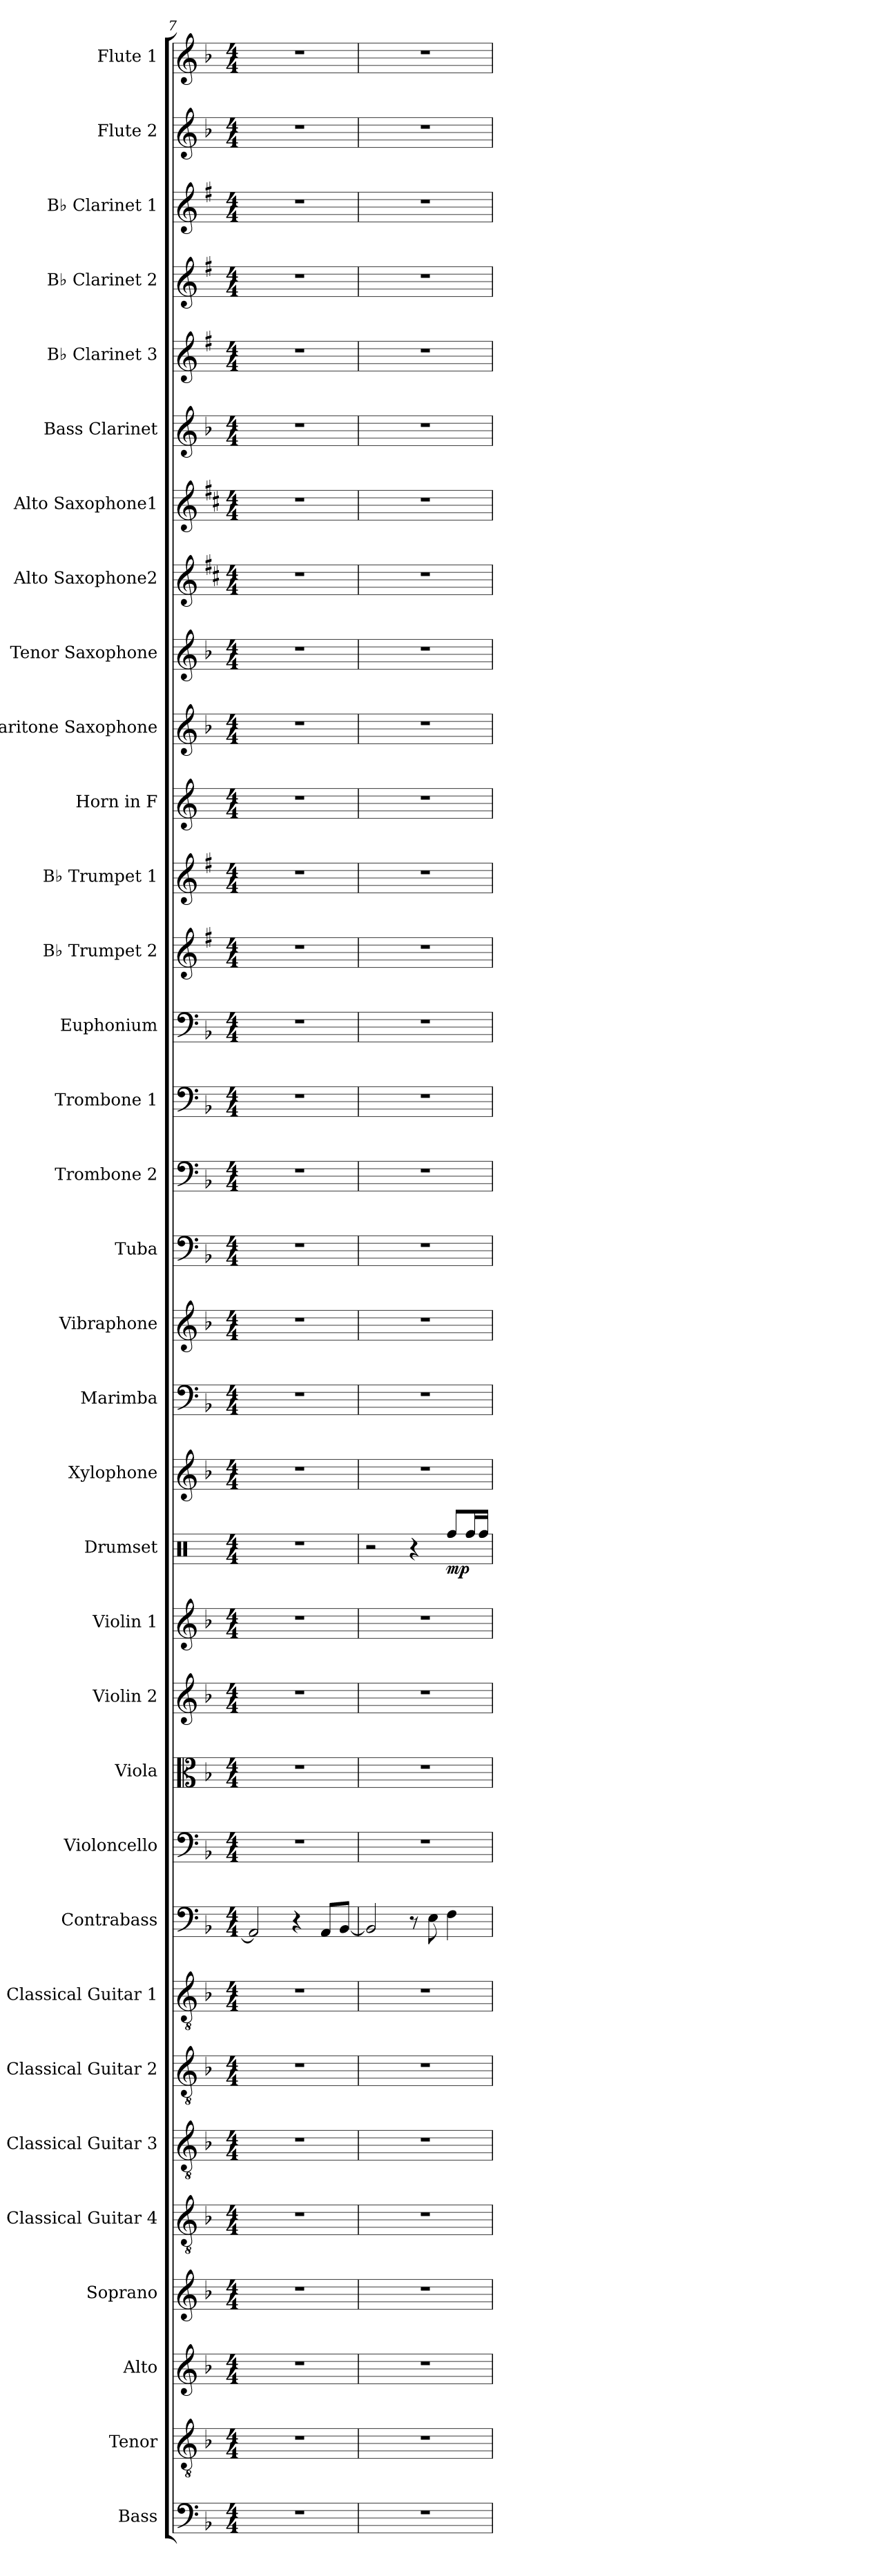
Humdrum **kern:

**kern	**kern	**kern	**kern	**kern	**kern	**kern	**kern	**kern	**kern	**kern	**kern	**kern	**kern	**dynam	**kern	**kern	**kern	**kern	**kern	**kern	**kern	**kern	**kern	**kern	**kern	**kern	**kern	**kern	**kern	**kern	**kern	**kern	**kern	**kern
*part34	*part33	*part32	*part31	*part30	*part29	*part28	*part27	*part26	*part25	*part24	*part23	*part22	*part21	*part21	*part20	*part19	*part18	*part17	*part16	*part15	*part14	*part13	*part12	*part11	*part10	*part9	*part8	*part7	*part6	*part5	*part4	*part3	*part2	*part1
*staff34	*staff33	*staff32	*staff31	*staff30	*staff29	*staff28	*staff27	*staff26	*staff25	*staff24	*staff23	*staff22	*staff21	*staff21	*staff20	*staff19	*staff18	*staff17	*staff16	*staff15	*staff14	*staff13	*staff12	*staff11	*staff10	*staff9	*staff8	*staff7	*staff6	*staff5	*staff4	*staff3	*staff2	*staff1
*I"Bass	*I"Tenor	*I"Alto	*I"Soprano	*I"Classical Guitar 4	*I"Classical Guitar 3	*I"Classical Guitar 2	*I"Classical Guitar 1	*I"Contrabass	*I"Violoncello	*I"Viola	*I"Violin 2	*I"Violin 1	*I"Drumset	*	*I"Xylophone	*I"Marimba	*I"Vibraphone	*I"Tuba	*I"Trombone 2	*I"Trombone 1	*I"Euphonium	*I"B♭ Trumpet 2	*I"B♭ Trumpet 1	*I"Horn in F	*I"Baritone Saxophone	*I"Tenor Saxophone	*I"Alto Saxophone2	*I"Alto Saxophone1	*I"Bass Clarinet	*I"B♭ Clarinet 3	*I"B♭ Clarinet 2	*I"B♭ Clarinet 1	*I"Flute 2	*I"Flute 1
*I'B.	*I'T.	*I'A.	*I'S.	*I'Guit.	*I'Guit.	*I'Guit.	*I'Guit.	*I'Cb.	*I'Vc.	*I'Vla.	*I'Vln. 2	*I'Vln. 1	*I'Drs.	*	*I'Xyl.	*I'Mrm.	*I'Vib.	*I'Tba.	*I'Tbn. 2	*I'Tbn. 1	*I'Euph.	*I'B♭ Tpt. 2	*I'B♭ Tpt. 1	*	*I'Bar. Sax.	*I'T. Sax.	*I'A. Sax.	*I'A. Sax.	*I'B. Cl.	*I'B♭ Cl. 3	*I'B♭ Cl. 2	*I'B♭ Cl. 1	*I'Fl. 2	*I'Fl. 1
*clefF4	*clefGv2	*clefG2	*clefG2	*clefGv2	*clefGv2	*clefGv2	*clefGv2	*clefF4	*clefF4	*clefC3	*clefG2	*clefG2	*clefX	*	*clefG2	*clefF4	*clefG2	*clefF4	*clefF4	*clefF4	*clefF4	*clefG2	*clefG2	*clefG2	*clefG2	*clefG2	*clefG2	*clefG2	*clefG2	*clefG2	*clefG2	*clefG2	*clefG2	*clefG2
*	*	*	*	*	*	*	*	*ITrd7c12	*	*	*	*	*	*	*ITrd-7c-12	*	*	*	*	*	*	*ITrd1c2	*ITrd1c2	*ITrd4c7	*ITrd12c21	*ITrd8c14	*ITrd5c9	*ITrd5c9	*ITrd8c14	*ITrd1c2	*ITrd1c2	*ITrd1c2	*	*
*k[b-]	*k[b-]	*k[b-]	*k[b-]	*k[b-]	*k[b-]	*k[b-]	*k[b-]	*k[b-]	*k[b-]	*k[b-]	*k[b-]	*k[b-]	*k[]	*	*k[b-]	*k[b-]	*k[b-]	*k[b-]	*k[b-]	*k[b-]	*k[b-]	*k[b-]	*k[b-]	*k[b-]	*k[b-]	*k[b-]	*k[b-]	*k[b-]	*k[b-]	*k[b-]	*k[b-]	*k[b-]	*k[b-]	*k[b-]
*M4/4	*M4/4	*M4/4	*M4/4	*M4/4	*M4/4	*M4/4	*M4/4	*M4/4	*M4/4	*M4/4	*M4/4	*M4/4	*M4/4	*	*M4/4	*M4/4	*M4/4	*M4/4	*M4/4	*M4/4	*M4/4	*M4/4	*M4/4	*M4/4	*M4/4	*M4/4	*M4/4	*M4/4	*M4/4	*M4/4	*M4/4	*M4/4	*M4/4	*M4/4
=7	=7	=7	=7	=7	=7	=7	=7	=7	=7	=7	=7	=7	=7	=7	=7	=7	=7	=7	=7	=7	=7	=7	=7	=7	=7	=7	=7	=7	=7	=7	=7	=7	=7	=7
1r	1r	1r	1r	1r	1r	1r	1r	2AAA/]	1r	1r	1r	1r	1r	.	1r	1r	1r	1r	1r	1r	1r	1r	1r	1r	1r	1r	1r	1r	1r	1r	1r	1r	1r	1r
.	.	.	.	.	.	.	.	4r	.	.	.	.	.	.	.	.	.	.	.	.	.	.	.	.	.	.	.	.	.	.	.	.	.	.
.	.	.	.	.	.	.	.	8AAA/L	.	.	.	.	.	.	.	.	.	.	.	.	.	.	.	.	.	.	.	.	.	.	.	.	.	.
.	.	.	.	.	.	.	.	[8BBB-/J	.	.	.	.	.	.	.	.	.	.	.	.	.	.	.	.	.	.	.	.	.	.	.	.	.	.
=8	=8	=8	=8	=8	=8	=8	=8	=8	=8	=8	=8	=8	=8	=8	=8	=8	=8	=8	=8	=8	=8	=8	=8	=8	=8	=8	=8	=8	=8	=8	=8	=8	=8	=8
1r	1r	1r	1r	1r	1r	1r	1r	2BBB-/]	1r	1r	1r	1r	2r	.	1r	1r	1r	1r	1r	1r	1r	1r	1r	1r	1r	1r	1r	1r	1r	1r	1r	1r	1r	1r
.	.	.	.	.	.	.	.	8r	.	.	.	.	4r	.	.	.	.	.	.	.	.	.	.	.	.	.	.	.	.	.	.	.	.	.
.	.	.	.	.	.	.	.	8EE\	.	.	.	.	.	.	.	.	.	.	.	.	.	.	.	.	.	.	.	.	.	.	.	.	.	.
!	!	!	!	!	!	!	!	!	!	!	!	!	!	!LO:DY:b	!	!	!	!	!	!	!	!	!	!	!	!	!	!	!	!	!	!	!	!
.	.	.	.	.	.	.	.	4FF\	.	.	.	.	8Rff/L	mp	.	.	.	.	.	.	.	.	.	.	.	.	.	.	.	.	.	.	.	.
.	.	.	.	.	.	.	.	.	.	.	.	.	16Rff/L	.	.	.	.	.	.	.	.	.	.	.	.	.	.	.	.	.	.	.	.	.
.	.	.	.	.	.	.	.	.	.	.	.	.	16Rff/JJ	.	.	.	.	.	.	.	.	.	.	.	.	.	.	.	.	.	.	.	.	.
=	=	=	=	=	=	=	=	=	=	=	=	=	=	=	=	=	=	=	=	=	=	=	=	=	=	=	=	=	=	=	=	=	=	=
*-	*-	*-	*-	*-	*-	*-	*-	*-	*-	*-	*-	*-	*-	*-	*-	*-	*-	*-	*-	*-	*-	*-	*-	*-	*-	*-	*-	*-	*-	*-	*-	*-	*-	*-
